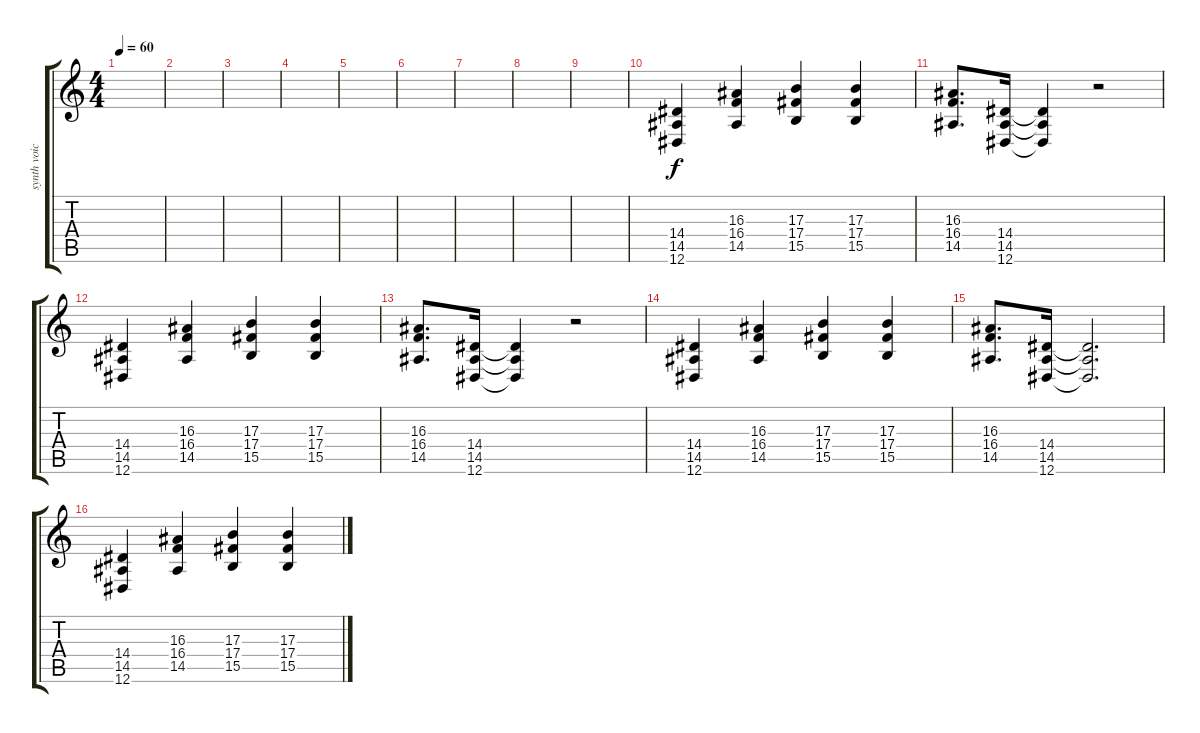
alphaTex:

\track ("synth voice" "synth voic") {instrument choiraahs}
\staff {score tabs}
\tuning (Eb4 Bb3 Gb3 Db3 Ab2 Eb2) {hide}
\ts (4 4)
\tempo 60
\clef g2
\ks c
|
|
|
|
|
|
|
|
|
(14.4 14.5 12.6).4 (16.3 16.4 14.5).4 (17.3 17.4 15.5).4 (17.3 17.4 15.5).4 |
(16.3 16.4 14.5).8{d} (14.4 14.5 12.6).16 (14.4{t} 14.5{t} 12.6{t}).4 r.2 |
(14.4 14.5 12.6).4 (16.3 16.4 14.5).4 (17.3 17.4 15.5).4 (17.3 17.4 15.5).4 |
(16.3 16.4 14.5).8{d} (14.4 14.5 12.6).16 (14.4{t} 14.5{t} 12.6{t}).4 r.2 |
(14.4 14.5 12.6).4 (16.3 16.4 14.5).4 (17.3 17.4 15.5).4 (17.3 17.4 15.5).4 |
(16.3 16.4 14.5).8{d} (14.4 14.5 12.6).16 (14.4{t} 14.5{t} 12.6{t}).2{d} |
(14.4 14.5 12.6).4 (16.3 16.4 14.5).4 (17.3 17.4 15.5).4 (17.3 17.4 15.5).4
